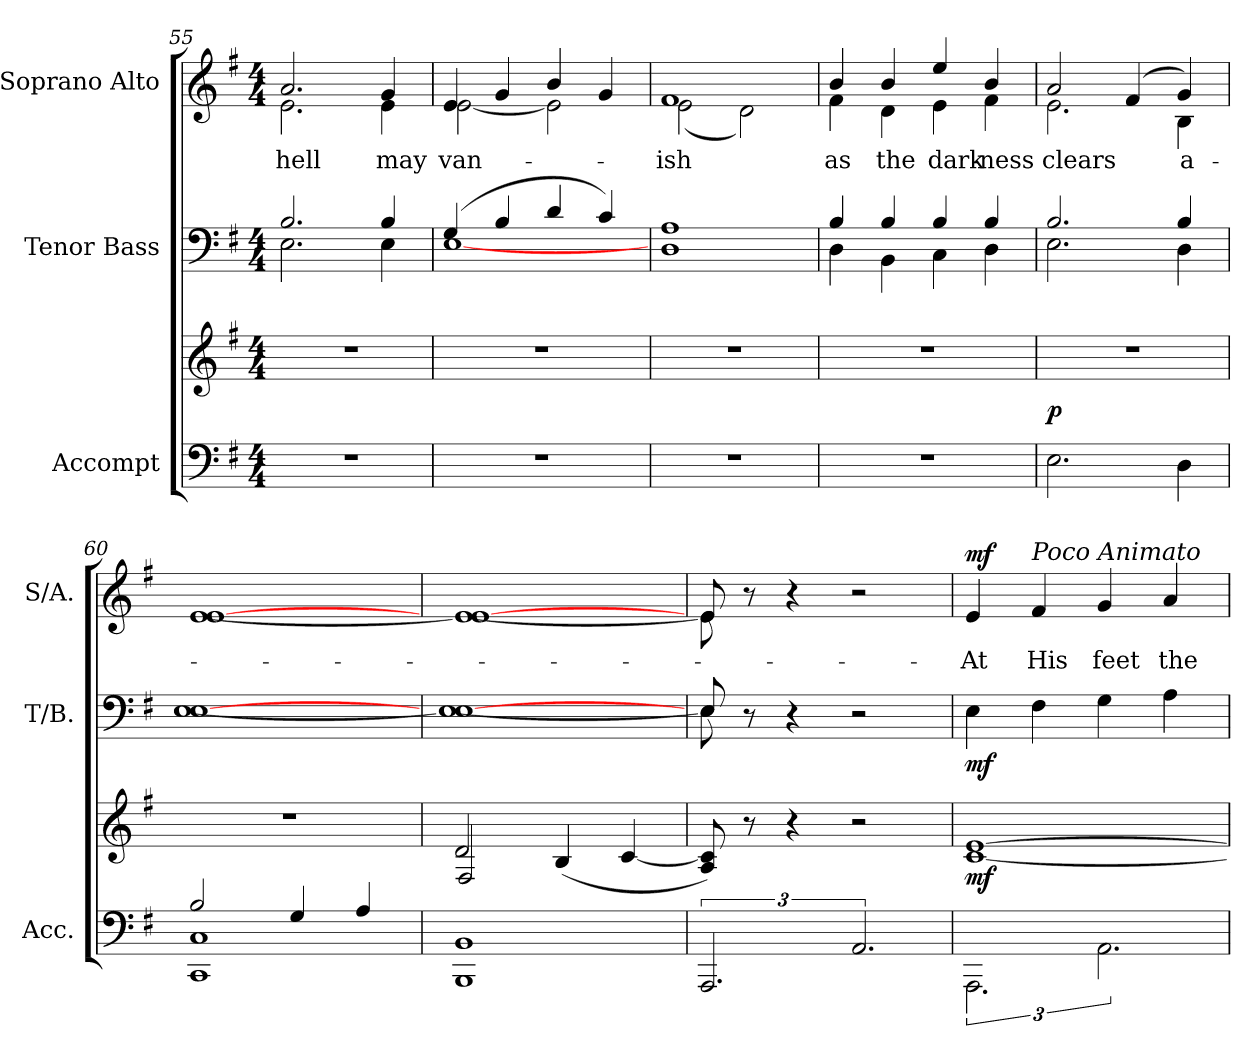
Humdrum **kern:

**kern	**kern	**dynam	**kern	**dynam	**kern	**text	**dynam
*part3	*part3	*part3	*part2	*part2	*part1	*part1	*part1
*staff4	*staff3	*staff3/4	*staff2	*staff2	*staff1	*staff1	*staff1
*I"Accompt	*	*	*I"Tenor Bass	*	*I"Soprano Alto	*	*
*I'Acc.	*	*	*I'T/B.	*	*I'S/A.	*	*
*clefF4	*clefG2	*	*clefF4	*	*clefG2	*	*
*k[f#]	*k[f#]	*	*k[f#]	*	*k[f#]	*	*
*G:	*G:	*	*G:	*	*G:	*	*
*M4/4	*M4/4	*	*M4/4	*	*M4/4	*	*
=55	=55	=55	=55	=55	=55	=55	=55
*	*	*	*^	*	*	*	*
!	!	!	!	!	!	!	!LO:LY:b:color=#000000	!
*	*	*	*	*	*	*^	*	*
1r	1r	.	2.Bi/	2.Ei\	.	2.ai/	2.ei\	hell	.
!	!	!	!	!	!	!	!	!LO:LY:b:color=#000000	!
.	.	.	4Bi/	4Ei\	.	4gi/	4ei\	may	.
=56	=56	=56	=56	=56	=56	=56	=56	=56	=56
!	!	!	!	!	!	!	!	!LO:LY:b:color=#000000	!
1r	1r	.	(4Gi/	[1Ei	.	4ei/	[2ei\	van-	.
.	.	.	4Bi/	.	.	4gi/	.	.	.
.	.	.	4di/	.	.	4bi/	2ei\]	.	.
.	.	.	4ci/)	.	.	4gi/	.	.	.
*	*	*	*v	*v	*	*	*	*	*
!!LO:LB:g=z	!!
=57	=57	=57	=57	=57	=57	=57	=57	=57
!	!	!	!	!	!	!	!LO:LY:b:color=#000000	!
1r	1r	.	1Di 1Ai	.	1f#i	(2ei\	-ish	.
.	.	.	.	.	.	2di\)	.	.
=58	=58	=58	=58	=58	=58	=58	=58	=58
*	*	*	*^	*	*	*	*	*
!	!	!	!	!	!	!	!	!LO:LY:b:color=#000000	!
1r	1r	.	4Bi/	4Di\	.	4bi/	4f#i\	as	.
!	!	!	!	!	!	!	!	!LO:LY:b:color=#000000	!
.	.	.	4Bi/	4BBi\	.	4bi/	4di\	the	.
!	!	!	!	!	!	!	!	!LO:LY:b:color=#000000	!
.	.	.	4Bi/	4Ci\	.	4eei/	4ei\	dark-	.
!	!	!	!	!	!	!	!	!LO:LY:b:color=#000000	!
.	.	.	4Bi/	4Di\	.	4bi/	4f#i\	-ness	.
=59	=59	=59	=59	=59	=59	=59	=59	=59	=59
!	!	!	!	!	!	!	!	!LO:LY:b:color=#000000	!
2.Ei\	1r	p	2.Bi/	2.Ei\	.	2ai/	2.ei\	clears	.
.	.	.	.	.	.	(4f#i/	.	.	.
!	!	!	!	!	!	!	!	!LO:LY:b:color=#000000	!
4Di\	.	.	4Bi/	4Di\	.	4gi/)	4Bi\	a-	.
*	*	*	*v	*v	*	*	*	*	*
*	*	*	*	*	*v	*v	*	*
=60	=60	=60	=60	=60	=60	=60	=60
*^	*	*	*	*	*	*	*
2Bi/	1CCi 1Ci	1r	.	[1Ei [1Ei	.	[1ei [1ei	.	.
4Gi/	.	.	.	.	.	.	.	.
4Ai/	.	.	.	.	.	.	.	.
*v	*v	*	*	*	*	*	*	*
=61	=61	=61	=61	=61	=61	=61	=61
*	*^	*	*	*	*	*	*
1BBBi 1BBi	2di/	2F#i/	.	1Ei_ [1Ei	.	1ei_ [1ei	.	.
.	(4Bi/	2ryy	.	.	.	.	.	.
.	[4ci/	.	.	.	.	.	.	.
*	*v	*v	*	*	*	*	*	*
=62	=62	=62	=62	=62	=62	=62	=62
*	*	*	*^	*	*^	*	*
3.AAAi	8Ai/ 8ci])	.	8Ei/]	8Ei\	.	8ei/]	8ei\	.	.
.	8r	.	8ryy	8r	.	8ryy	8r	.	.
.	4r	.	4ryy	4r	.	4ryy	4r	.	.
3.AAi	2r	.	2ryy	2r	.	2ryy	2r	.	.
*	*	*	*v	*v	*	*	*	*	*
*	*	*	*	*	*v	*v	*	*
=63	=63	=63	=63	=63	=63	=63	=63
*^	*	*	*	*	*	*	*
*	*	*	*	*^	*	*^	*	*
!	!	!	!	!	!	!	!LO:TX:a:t=VERSE IV.	!	!	!
!	!	!	!	!	!	!	!	!	!LO:LY:b:color=#000000	!
*	*	*	*	*v	*v	*	*	*	*	*
*	*	*	*	*	*	*v	*v	*	*
1ryy	3.AAAi	[1ci [1ei	mf	4Ei\	mf	4ei/	At	mf
!	!	!	!	!	!	!LO:TX:a:i:t=Poco Animato	!	!
!	!	!	!	!	!	!	!LO:LY:b:color=#000000	!
.	.	.	.	4F#i\	.	4f#i/	His	.
!	!	!	!	!	!	!	!LO:LY:b:color=#000000	!
.	3.AAi	.	.	4Gi\	.	4gi/	feet	.
!	!	!	!	!	!	!	!LO:LY:b:color=#000000	!
.	.	.	.	4Ai\	.	4ai/	the	.
*v	*v	*	*	*	*	*	*	*
=	=	=	=	=	=	=	=
*-	*-	*-	*-	*-	*-	*-	*-
